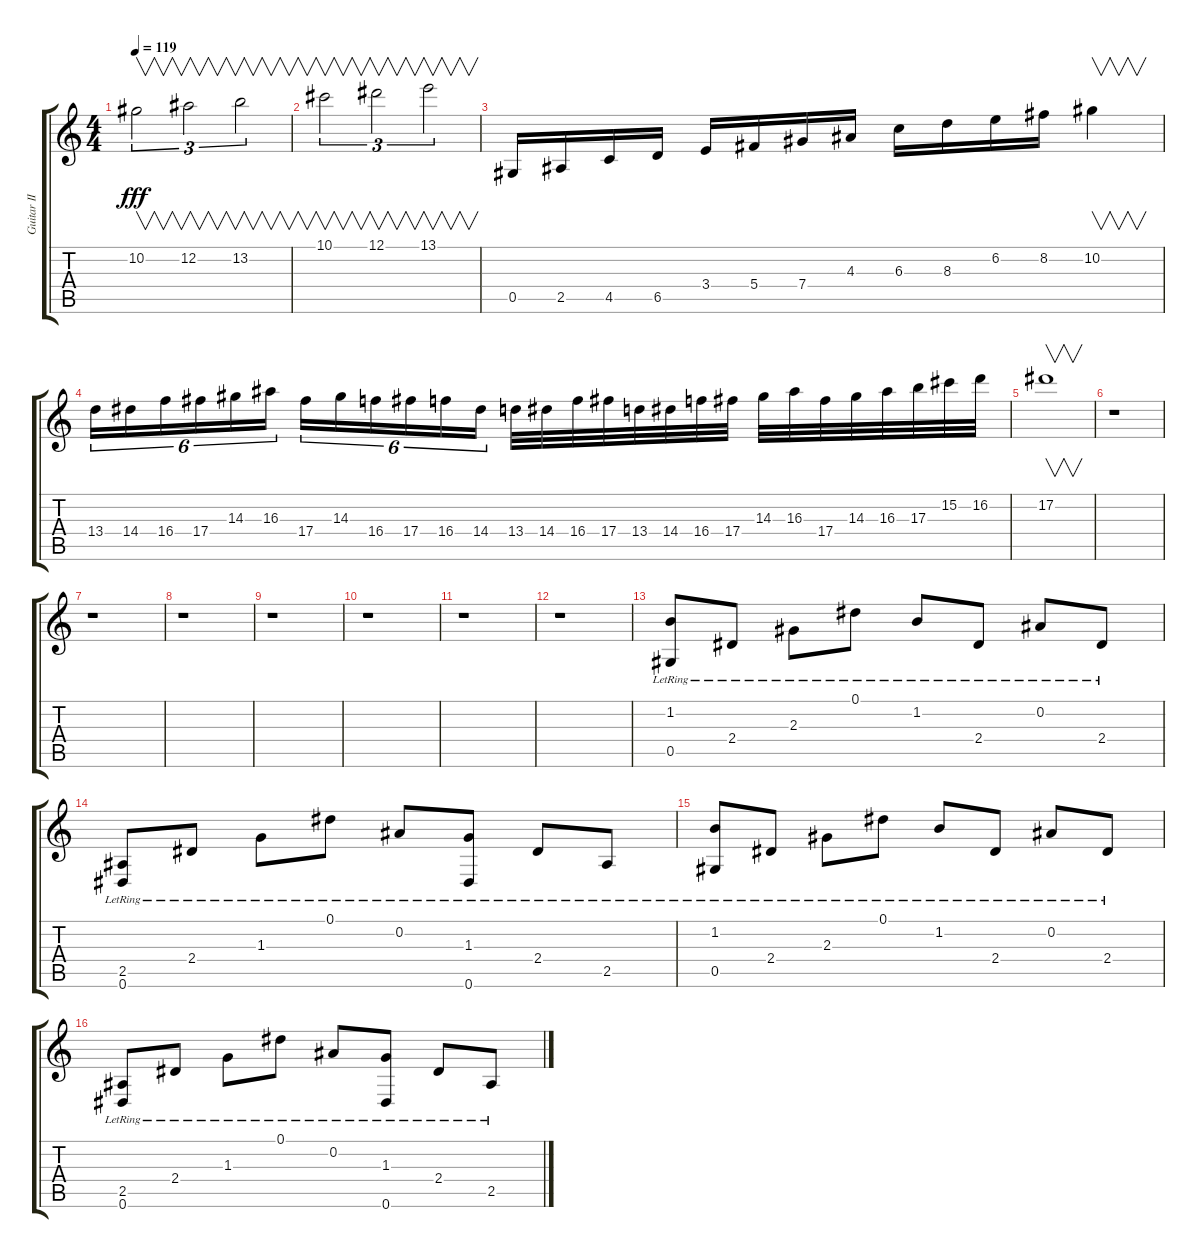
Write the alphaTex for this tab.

\track ("Guitar II" "Guitar II") {instrument overdrivenguitar}
\staff {score tabs}
\tuning (Eb4 Bb3 Gb3 Db3 Ab2 Eb2) {hide}
\ts (4 4)
\tempo 119
\clef g2
\ks c
10.2.2{v tu (3 2) dy fff} 12.2.2{v tu (3 2)} 13.2.2{v tu (3 2)} |
10.1.2{v tu (3 2)} 12.1.2{v tu (3 2)} 13.1.2{v tu (3 2)} |
0.5.16 2.5.16 4.5.16 6.5.16 3.4.16 5.4.16 7.4.16 4.3.16 6.3.16 8.3.16 6.2.16 8.2.16 10.2.4{v} |
13.4.16{tu (6 4)} 14.4.16{tu (6 4)} 16.4.16{tu (6 4)} 17.4.16{tu (6 4)} 14.3.16{tu (6 4)} 16.3.16{tu (6 4)} 17.4.16{tu (6 4)} 14.3.16{tu (6 4)} 16.4.16{tu (6 4)} 17.4.16{tu (6 4)} 16.4.16{tu (6 4)} 14.4.16{tu (6 4)} 13.4.32 14.4.32 16.4.32 17.4.32 13.4.32 14.4.32 16.4.32 17.4.32 14.3.32 16.3.32 17.4.32 14.3.32 16.3.32 17.3.32 15.2.32 16.2.32 |
17.2.1{v} |
r.1 |
r.1 |
r.1 |
r.1 |
r.1 |
r.1 |
r.1 |
(1.2{lr} 0.5{lr}).8{instrument electricguitarjazz} 2.4{lr}.8 2.3{lr}.8 0.1{lr}.8 1.2{lr}.8 2.4{lr}.8 0.2{lr}.8 2.4{lr}.8 |
(2.5{lr} 0.6{lr}).8{instrument electricguitarjazz} 2.4{lr}.8 1.3{lr}.8 0.1{lr}.8 0.2{lr}.8 (1.3{lr} 0.6{lr}).8 2.4{lr}.8 2.5{lr}.8 |
(1.2{lr} 0.5{lr}).8{instrument electricguitarjazz} 2.4{lr}.8 2.3{lr}.8 0.1{lr}.8 1.2{lr}.8 2.4{lr}.8 0.2{lr}.8 2.4{lr}.8 |
(2.5{lr} 0.6{lr}).8{instrument electricguitarjazz} 2.4{lr}.8 1.3{lr}.8 0.1{lr}.8 0.2{lr}.8 (1.3{lr} 0.6{lr}).8 2.4{lr}.8 2.5{lr}.8
